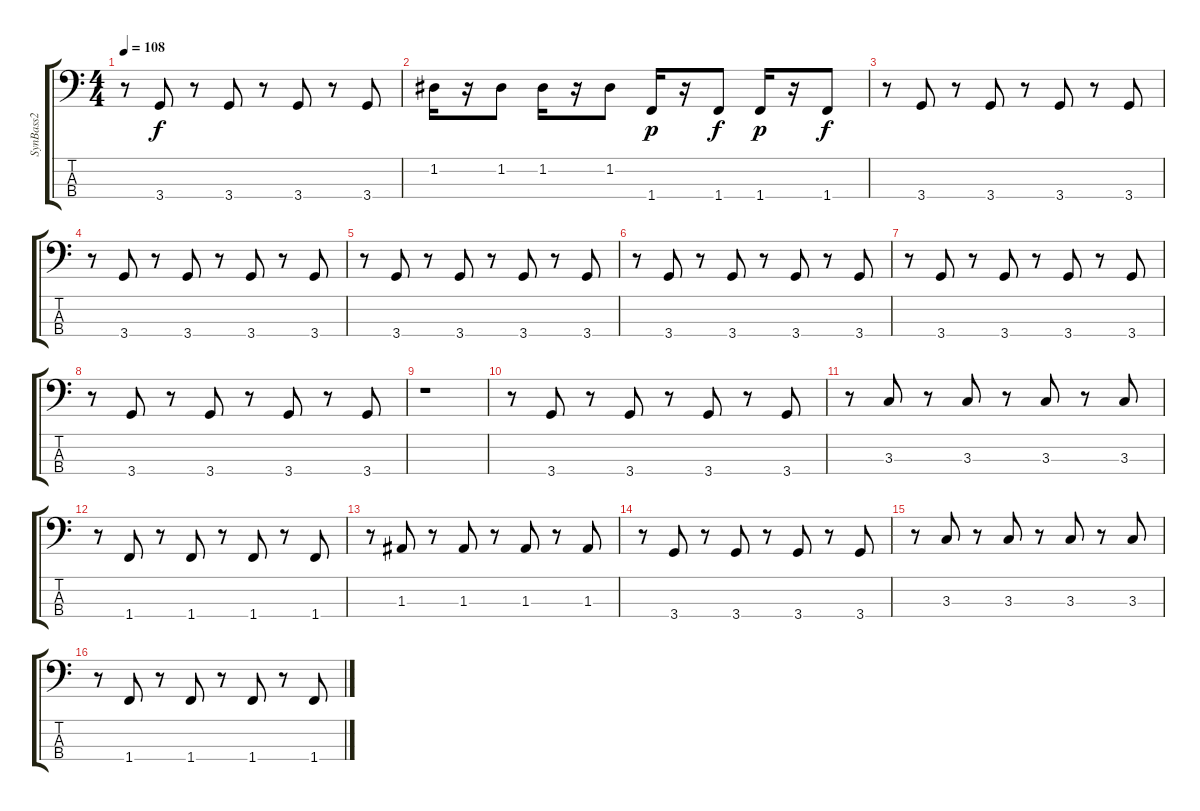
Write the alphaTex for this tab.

\track ("SynBass2" "SynBass2") {instrument synthbass2}
\staff {score tabs}
\tuning (G2 D2 A1 E1) {hide}
\ts (4 4)
\tempo 108
\clef f4
\ks c
r.8{dy f} 3.4.8 r.8 3.4.8 r.8 3.4.8 r.8 3.4.8 |
1.2.16 r.16 1.2.8 1.2.16 r.16 1.2.8 1.4.16{dy p} r.16 1.4.8{dy f} 1.4.16{dy p} r.16 1.4.8{dy f} |
r.8 3.4.8 r.8 3.4.8 r.8 3.4.8 r.8 3.4.8 |
r.8 3.4.8 r.8 3.4.8 r.8 3.4.8 r.8 3.4.8 |
r.8 3.4.8 r.8 3.4.8 r.8 3.4.8 r.8 3.4.8 |
r.8 3.4.8 r.8 3.4.8 r.8 3.4.8 r.8 3.4.8 |
r.8 3.4.8 r.8 3.4.8 r.8 3.4.8 r.8 3.4.8 |
r.8 3.4.8 r.8 3.4.8 r.8 3.4.8 r.8 3.4.8 |
r.1 |
r.8 3.4.8 r.8 3.4.8 r.8 3.4.8 r.8 3.4.8 |
r.8 3.3.8 r.8 3.3.8 r.8 3.3.8 r.8 3.3.8 |
r.8 1.4.8 r.8 1.4.8 r.8 1.4.8 r.8 1.4.8 |
r.8 1.3.8 r.8 1.3.8 r.8 1.3.8 r.8 1.3.8 |
r.8 3.4.8 r.8 3.4.8 r.8 3.4.8 r.8 3.4.8 |
r.8 3.3.8 r.8 3.3.8 r.8 3.3.8 r.8 3.3.8 |
r.8 1.4.8 r.8 1.4.8 r.8 1.4.8 r.8 1.4.8
